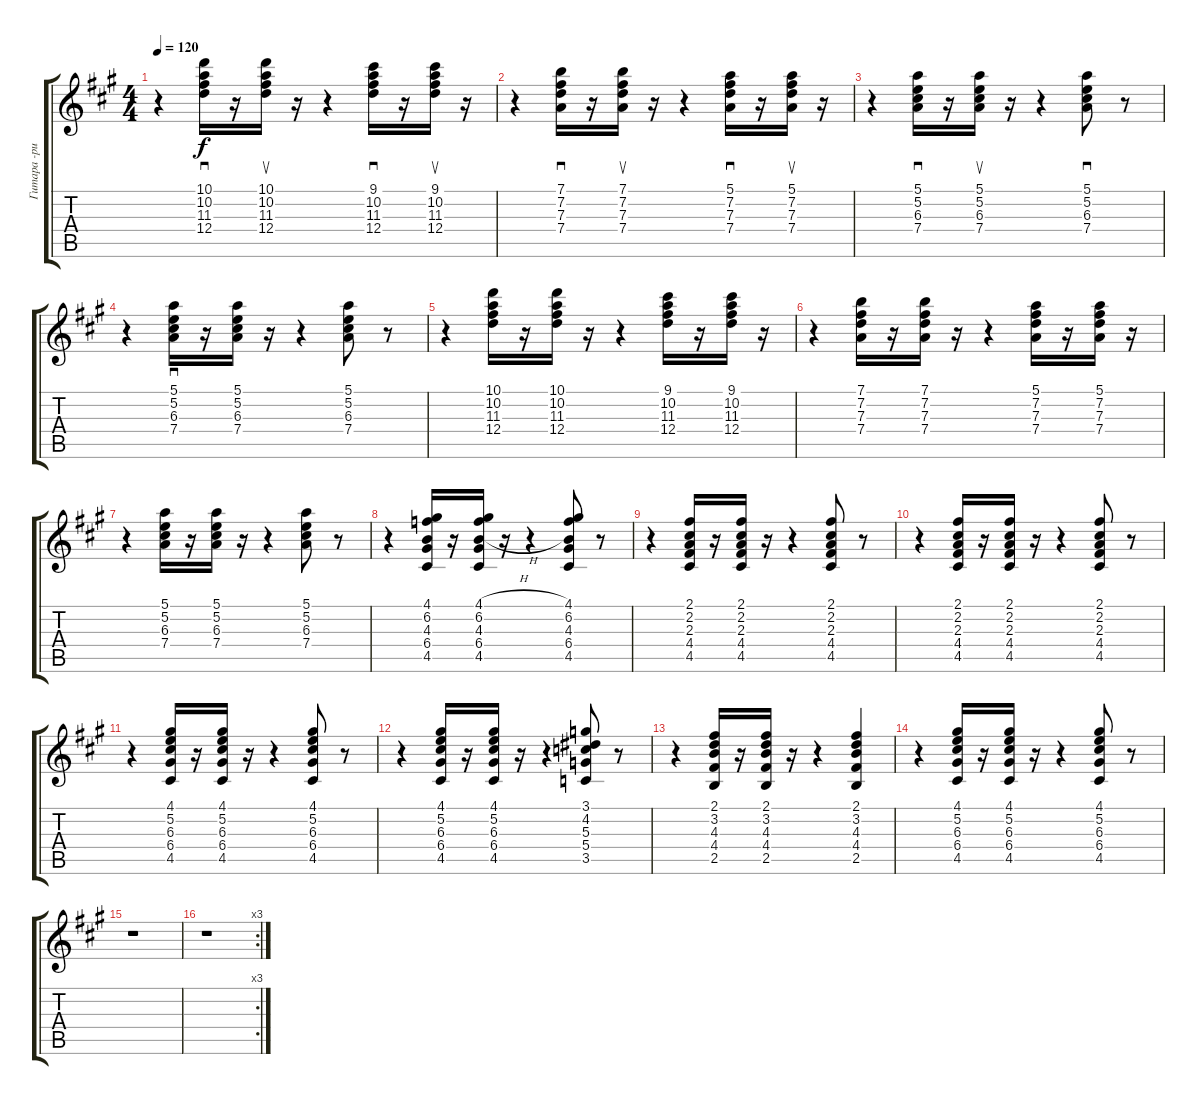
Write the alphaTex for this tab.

\track ("Гитара -ритм" "Гитара -ри") {instrument acousticguitarsteel}
\staff {score tabs}
\tuning (E4 B3 G3 D3 A2 E2) {hide}
\ts (4 4)
\tempo 120
\clef g2
\ks a
r.4{dy f} (10.1 10.2 11.3 12.4).16{sd} r.16 (10.1 10.2 11.3 12.4).16{su} r.16 r.4 (9.1 10.2 11.3 12.4).16{sd} r.16 (9.1 10.2 11.3 12.4).16{su} r.16 |
r.4 (7.1 7.2 7.3 7.4).16{sd} r.16 (7.1 7.2 7.3 7.4).16{su} r.16 r.4 (5.1 7.2 7.3 7.4).16{sd} r.16 (5.1 7.2 7.3 7.4).16{su} r.16 |
r.4 (5.1 5.2 6.3 7.4).16{sd} r.16 (5.1 5.2 6.3 7.4).16{su} r.16 r.4 (5.1 5.2 6.3 7.4).8{sd} r.8 |
r.4 (5.1 5.2 6.3 7.4).16{sd} r.16 (5.1 5.2 6.3 7.4).16 r.16 r.4 (5.1 5.2 6.3 7.4).8 r.8 |
r.4 (10.1 10.2 11.3 12.4).16 r.16 (10.1 10.2 11.3 12.4).16 r.16 r.4 (9.1 10.2 11.3 12.4).16 r.16 (9.1 10.2 11.3 12.4).16 r.16 |
r.4 (7.1 7.2 7.3 7.4).16 r.16 (7.1 7.2 7.3 7.4).16 r.16 r.4 (5.1 7.2 7.3 7.4).16 r.16 (5.1 7.2 7.3 7.4).16 r.16 |
r.4 (5.1 5.2 6.3 7.4).16 r.16 (5.1 5.2 6.3 7.4).16 r.16 r.4 (5.1 5.2 6.3 7.4).8 r.8 |
r.4 (4.1 6.2 4.3 6.4 4.5).16 r.16 (4.1{h} 6.2 4.3{h} 6.4 4.5).16 r.16 r.4 (4.1 6.2 4.3 6.4 4.5).8 r.8 |
r.4 (2.1 2.2 2.3 4.4 4.5).16 r.16 (2.1 2.2 2.3 4.4 4.5).16 r.16 r.4 (2.1 2.2 2.3 4.4 4.5).8 r.8 |
r.4 (2.1 2.2 2.3 4.4 4.5).16 r.16 (2.1 2.2 2.3 4.4 4.5).16 r.16 r.4 (2.1 2.2 2.3 4.4 4.5).8 r.8 |
r.4 (4.1 5.2 6.3 6.4 4.5).16 r.16 (4.1 5.2 6.3 6.4 4.5).16 r.16 r.4 (4.1 5.2 6.3 6.4 4.5).8 r.8 |
r.4 (4.1 5.2 6.3 6.4 4.5).16 r.16 (4.1 5.2 6.3 6.4 4.5).16 r.16 r.4 (3.1 4.2 5.3 5.4 3.5).8 r.8 |
r.4 (2.1 3.2 4.3 4.4 2.5).16 r.16 (2.1 3.2 4.3 4.4 2.5).16 r.16 r.4 (2.1 3.2 4.3 4.4 2.5).4 |
r.4 (4.1 5.2 6.3 6.4 4.5).16 r.16 (4.1 5.2 6.3 6.4 4.5).16 r.16 r.4 (4.1 5.2 6.3 6.4 4.5).8 r.8 |
r.1 |
\rc 3
r.1
